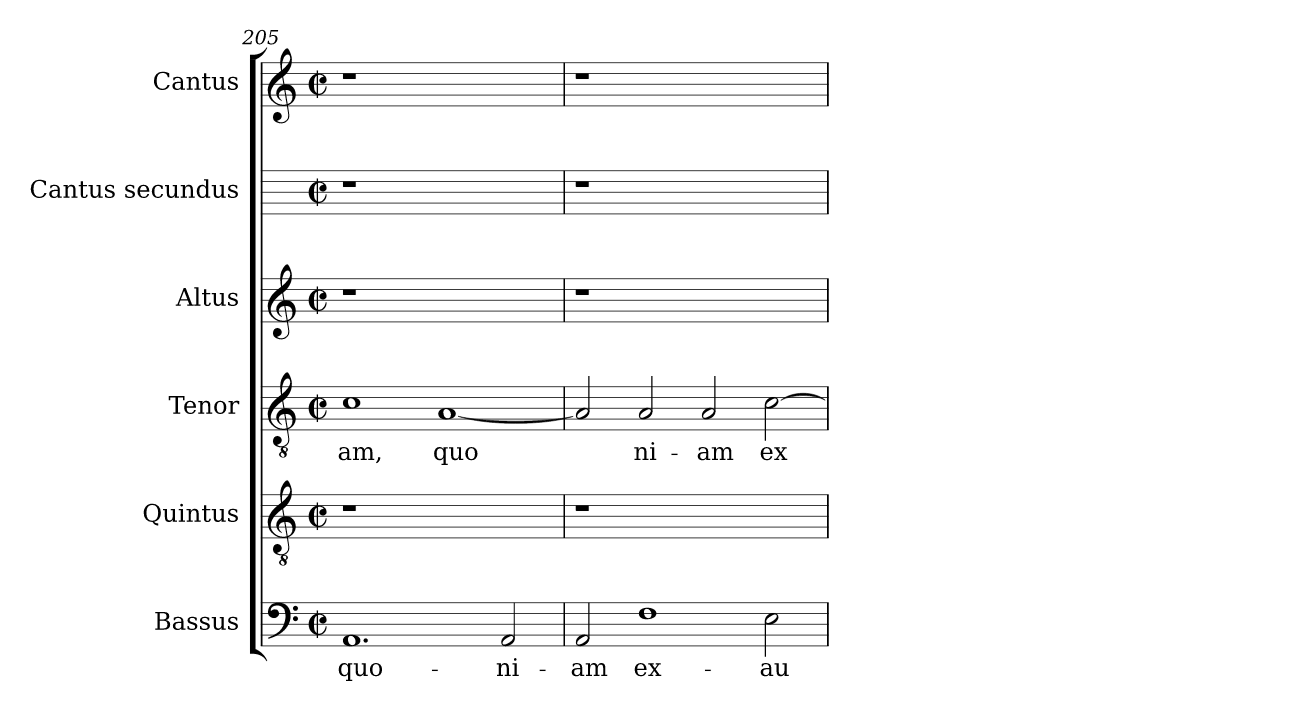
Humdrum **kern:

**kern	**text	**kern	**kern	**text	**kern	**kern	**kern
*part6	*part6	*part5	*part4	*part4	*part3	*part2	*part1
*staff6	*staff6	*staff5	*staff4	*staff4	*staff3	*staff2	*staff1
*I"Bassus	*	*I"Quintus	*I"Tenor	*	*I"Altus	*I"Cantus  secundus	*I"Cantus
*I'B	*	*I'Q	*I'T	*	*I'A	*	*I'C
*clefF4	*	*clefGv2	*clefGv2	*	*clefG2	*	*clefG2
*k[]	*	*k[]	*k[]	*	*k[]	*k[]	*k[]
*C:	*	*C:	*C:	*	*C:	*C:	*C:
*M2/2	*	*M2/2	*M2/2	*	*M2/2	*M2/2	*M2/2
*met(c|)	*	*met(c|)	*met(c|)	*	*met(c|)	*met(c|)	*met(c|)
=205	=205	=205	=205	=205	=205	=205	=205
!	!LO:LY:b:cj	!	!	!LO:LY:b:cj	!	!	!
1.AA	quo-	1r	1c	-am,	1r	1r	1r
!	!	!	!	!LO:LY:b:cj	!	!	!
.	.	1ryy	[<1A	quo-	1ryy	1ryy	1ryy
!	!LO:LY:b:cj	!	!	!	!	!	!
2AA/	-ni-	.	.	.	.	.	.
=206	=206	=206	=206	=206	=206	=206	=206
!	!LO:LY:b:cj	!	!	!LO:LY:b:cj	!	!	!
2AA/	-am	1r	2A/]	--	1r	1r	1r
!	!LO:LY:b:cj	!	!	!LO:LY:b:cj	!	!	!
1F	ex-	.	2A/	-ni-	.	.	.
!	!	!	!	!LO:LY:b:cj	!	!	!
.	.	1ryy	2A/	-am	1ryy	1ryy	1ryy
!	!LO:LY:b:cj	!	!	!LO:LY:b:cj	!	!	!
2E\	-au-	.	[>2c\	ex-	.	.	.
=	=	=	=	=	=	=	=
*-	*-	*-	*-	*-	*-	*-	*-
